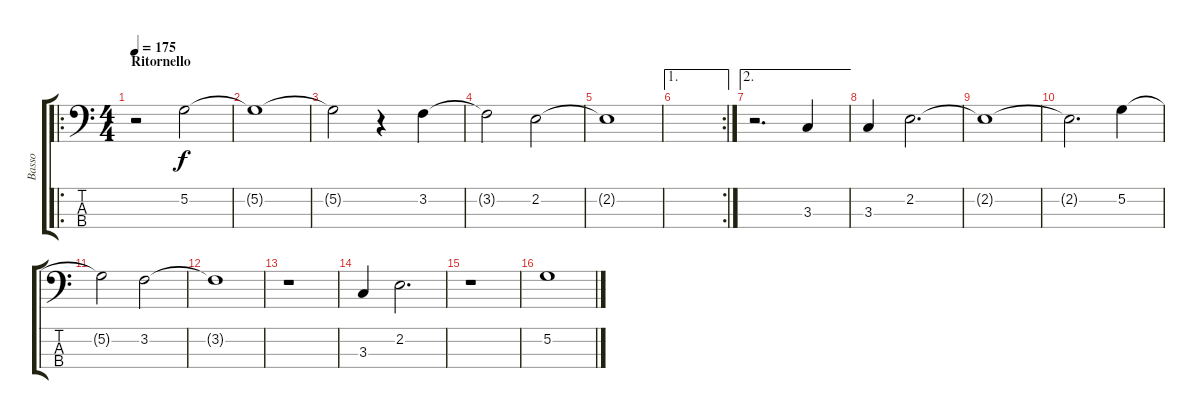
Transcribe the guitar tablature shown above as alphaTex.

\track ("Basso" "Basso") {instrument electricbassfinger}
\staff {score tabs}
\tuning (G2 D2 A1 E1) {hide}
\ro
\ts (4 4)
\section ("" "Ritornello")
\tempo 175
\clef f4
\ks c
r.2{dy f} 5.2.2 |
5.2{t}.1 |
5.2{t}.2 r.4 3.2.4 |
3.2{t}.2 2.2.2 |
2.2{t}.1 |
\ae 1
\rc 2
|
\ae 2
r.2{d} 3.3.4 |
3.3.4 2.2.2{d} |
2.2{t}.1 |
2.2{t}.2{d} 5.2.4 |
5.2{t}.2 3.2.2 |
3.2{t}.1 |
r.1 |
3.3.4 2.2.2{d} |
r.1 |
5.2.1
